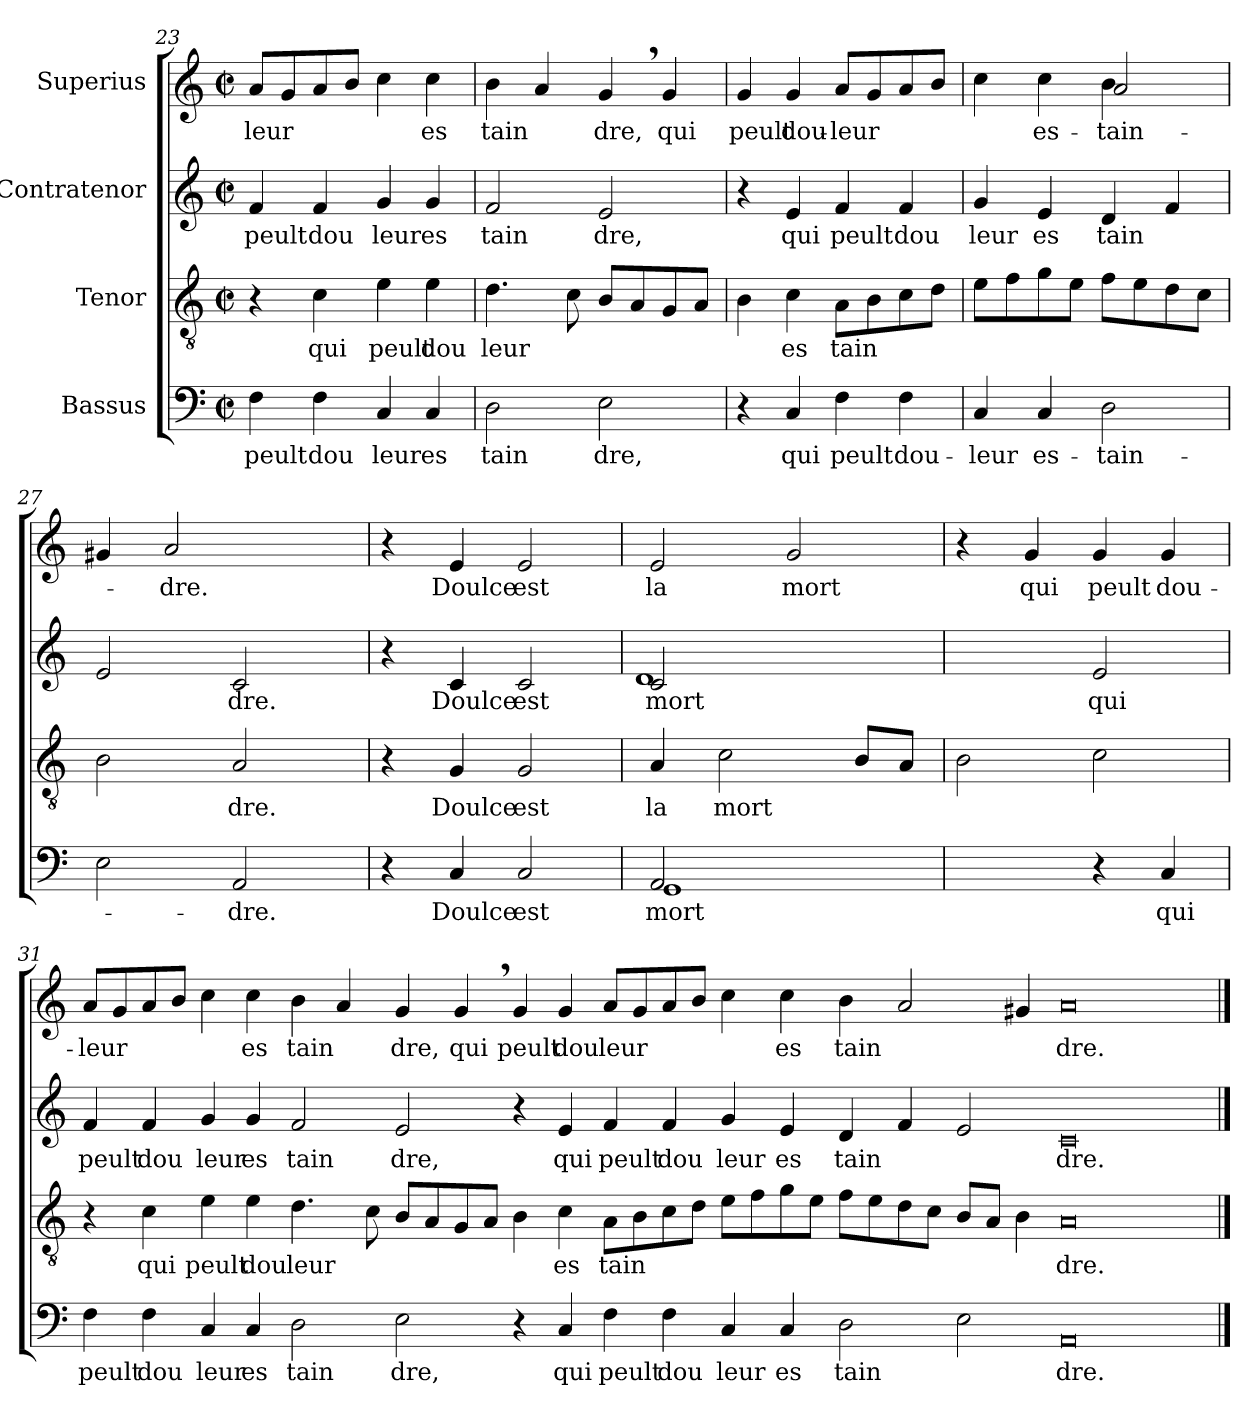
**kern	**text	**kern	**text	**kern	**text	**kern	**text
*part4	*part4	*part3	*part3	*part2	*part2	*part1	*part1
*staff4	*staff4	*staff3	*staff3	*staff2	*staff2	*staff1	*staff1
*I"Bassus	*	*I"Tenor	*	*I"Contratenor	*	*I"Superius	*
*clefF4	*	*clefGv2	*	*clefG2	*	*clefG2	*
*k[]	*	*k[]	*	*k[]	*	*k[]	*
*C:	*	*C:	*	*C:	*	*C:	*
*M2/2	*	*M2/2	*	*M2/2	*	*M2/2	*
*met(c|)	*	*met(c|)	*	*met(c|)	*	*met(c|)	*
=23	=23	=23	=23	=23	=23	=23	=23
!	!LO:LY:b	!	!	!	!LO:LY:b	!	!LO:LY:b
4F\	peult	4r	.	4f/	peult	8a/L	leur
.	.	.	.	.	.	8g/	.
!	!LO:LY:b	!	!LO:LY:b	!	!LO:LY:b	!	!
4F\	dou	4c\	qui	4f/	dou	8a/	.
.	.	.	.	.	.	8b/J	.
!	!LO:LY:b	!	!LO:LY:b	!	!LO:LY:b	!	!
4C/	leur	4e\	peult	4g/	leur	4cc\	.
!	!LO:LY:b	!	!LO:LY:b	!	!LO:LY:b	!	!LO:LY:b
4C/	es	4e\	dou	4g/	es	4cc\	es
=24	=24	=24	=24	=24	=24	=24	=24
!	!LO:LY:b	!	!LO:LY:b	!	!LO:LY:b	!	!LO:LY:b
2D\	tain	4.d\	leur	2f/	tain	4b\	tain
.	.	.	.	.	.	4a/	.
.	.	8c\	.	.	.	.	.
!	!LO:LY:b	!	!	!	!LO:LY:b	!	!LO:LY:b
2E\	dre,	8B/L	.	2e/	dre,	4g,>/	dre,
.	.	8A/	.	.	.	.	.
!	!	!	!	!	!	!	!LO:LY:b
.	.	8G/	.	.	.	4g/	qui
.	.	8A/J	.	.	.	.	.
!!LO:LB:g=z
=25	=25	=25	=25	=25	=25	=25	=25
!	!	!	!	!	!	!	!LO:LY:b
4r	.	4B\	.	4r	.	4g/	peult
!	!LO:LY:b	!	!LO:LY:b	!	!LO:LY:b	!	!LO:LY:b
4C/	qui	4c\	es	4e/	qui	4g/	dou-
!	!LO:LY:b	!	!LO:LY:b	!	!LO:LY:b	!	!LO:LY:b
4F\	peult	8A\L	tain	4f/	peult	8a/L	-leur
.	.	8B\	.	.	.	8g/	.
!	!LO:LY:b	!	!	!	!LO:LY:b	!	!
4F\	dou-	8c\	.	4f/	dou	8a/	.
.	.	8d\J	.	.	.	8b/J	.
=26	=26	=26	=26	=26	=26	=26	=26
!	!LO:LY:b	!	!	!	!LO:LY:b	!	!
*	*	*	*	*	*	*^	*
4C/	-leur	8e\L	.	4g/	leur	4cc\	2ryy	.
.	.	8f\	.	.	.	.	.	.
!	!LO:LY:b	!	!	!	!LO:LY:b	!	!	!LO:LY:b
4C/	es-	8g\	.	4e/	es	4cc\	.	es-
.	.	8e\J	.	.	.	.	.	.
!	!LO:LY:b	!	!	!	!LO:LY:b	!	!	!LO:LY:b
2D\	-tain-	8f\L	.	4d/	tain	4b\	2a/	-tain-
.	.	8e\	.	.	.	.	.	.
.	.	8d\	.	4f/	.	4ryy	.	.
.	.	8c\J	.	.	.	.	.	.
*	*	*	*	*	*	*v	*v	*
=27	=27	=27	=27	=27	=27	=27	=27
2E\	.	2B\	.	2e/	.	4g#X/	.
!	!	!	!	!	!	!	!LO:LY:b
.	.	.	.	.	.	2a/	-dre.
!	!LO:LY:b	!	!LO:LY:b	!	!LO:LY:b	!	!
2AA/	-dre.	2A/	dre.	2c/	dre.	.	.
.	.	.	.	.	.	4ryy	.
=28	=28	=28	=28	=28	=28	=28	=28
4r	.	4r	.	4r	.	4r	.
!	!LO:LY:b	!	!LO:LY:b	!	!LO:LY:b	!	!LO:LY:b
4C/	Doulce	4G/	Doulce	4c/	Doulce	4e/	Doulce
!	!LO:LY:b	!	!LO:LY:b	!	!LO:LY:b	!	!LO:LY:b
2C/	est	2G/	est	2c/	est	2e/	est
=29	=29	=29	=29	=29	=29	=29	=29
!	!LO:LY:b	!	!	!	!	!	!
*^	*	*	*	*	*	*	*
!	!	!LO:LY:b	!	!LO:LY:b	!	!LO:LY:b	!	!
*	*	*	*	*	*^	*	*	*
!	!	!	!	!	!	!	!LO:LY:b	!	!LO:LY:b
2AA/	1GG	mort	4A/	la	2c/	1d	mort	2e/	la
!	!	!	!	!LO:LY:b	!	!	!	!	!
.	.	.	2c\	mort	.	.	.	.	.
!	!	!	!	!	!	!	!	!	!LO:LY:b
2ryy	.	.	.	.	2ryy	.	.	2g/	mort
.	.	.	8B/L	.	.	.	.	.	.
.	.	.	8A/J	.	.	.	.	.	.
*v	*v	*	*	*	*v	*v	*	*	*
=30	=30	=30	=30	=30	=30	=30	=30
2ryy	.	2B\	.	2ryy	.	4r	.
!	!	!	!	!	!	!	!LO:LY:b
.	.	.	.	.	.	4g/	qui
!	!	!	!	!	!LO:LY:b	!	!LO:LY:b
4r	.	2c\	.	2e/	qui	4g/	peult
!	!LO:LY:b	!	!	!	!	!	!LO:LY:b
4C/	qui	.	.	.	.	4g/	dou-
!!LO:PB:g=z
=31	=31	=31	=31	=31	=31	=31	=31
!	!LO:LY:b	!	!	!	!LO:LY:b	!	!LO:LY:b
4F\	peult	4r	.	4f/	peult	8a/L	-leur
.	.	.	.	.	.	8g/	.
!	!LO:LY:b	!	!LO:LY:b	!	!LO:LY:b	!	!
4F\	dou	4c\	qui	4f/	dou	8a/	.
.	.	.	.	.	.	8b/J	.
!	!LO:LY:b	!	!LO:LY:b	!	!LO:LY:b	!	!
4C/	leur	4e\	peult	4g/	leur	4cc\	.
!	!LO:LY:b	!	!LO:LY:b	!	!LO:LY:b	!	!LO:LY:b
4C/	es	4e\	dou	4g/	es	4cc\	es
!	!LO:LY:b	!	!LO:LY:b	!	!LO:LY:b	!	!LO:LY:b
2D\	tain	4.d\	leur	2f/	tain	4b\	tain
.	.	.	.	.	.	4a/	.
.	.	8c\	.	.	.	.	.
!	!LO:LY:b	!	!	!	!LO:LY:b	!	!LO:LY:b
2E\	dre,	8B/L	.	2e/	dre,	4g/	dre,
.	.	8A/	.	.	.	.	.
!	!	!	!	!	!	!	!LO:LY:b
.	.	8G/	.	.	.	4g,>/	qui
.	.	8A/J	.	.	.	.	.
!	!	!	!	!	!	!	!LO:LY:b
4r	.	4B\	.	4r	.	4g/	peult
!	!LO:LY:b	!	!LO:LY:b	!	!LO:LY:b	!	!LO:LY:b
4C/	qui	4c\	es	4e/	qui	4g/	dou
!	!LO:LY:b	!	!LO:LY:b	!	!LO:LY:b	!	!LO:LY:b
4F\	peult	8A\L	tain	4f/	peult	8a/L	leur
.	.	8B\	.	.	.	8g/	.
!	!LO:LY:b	!	!	!	!LO:LY:b	!	!
4F\	dou	8c\	.	4f/	dou	8a/	.
.	.	8d\J	.	.	.	8b/J	.
!	!LO:LY:b	!	!	!	!LO:LY:b	!	!
4C/	leur	8e\L	.	4g/	leur	4cc\	.
.	.	8f\	.	.	.	.	.
!	!LO:LY:b	!	!	!	!LO:LY:b	!	!LO:LY:b
4C/	es	8g\	.	4e/	es	4cc\	es
.	.	8e\J	.	.	.	.	.
!	!LO:LY:b	!	!	!	!LO:LY:b	!	!LO:LY:b
2D\	tain	8f\L	.	4d/	tain	4b\	tain
.	.	8e\	.	.	.	.	.
.	.	8d\	.	4f/	.	2a/	.
.	.	8c\J	.	.	.	.	.
2E\	.	8B/L	.	2e/	.	.	.
.	.	8A/J	.	.	.	.	.
.	.	4B\	.	.	.	4g#X/	.
!	!LO:LY:b	!	!LO:LY:b	!	!LO:LY:b	!	!LO:LY:b
0AA	dre.	0A	dre.	0c	dre.	0a	dre.
==	==	==	==	==	==	==	==
*-	*-	*-	*-	*-	*-	*-	*-
